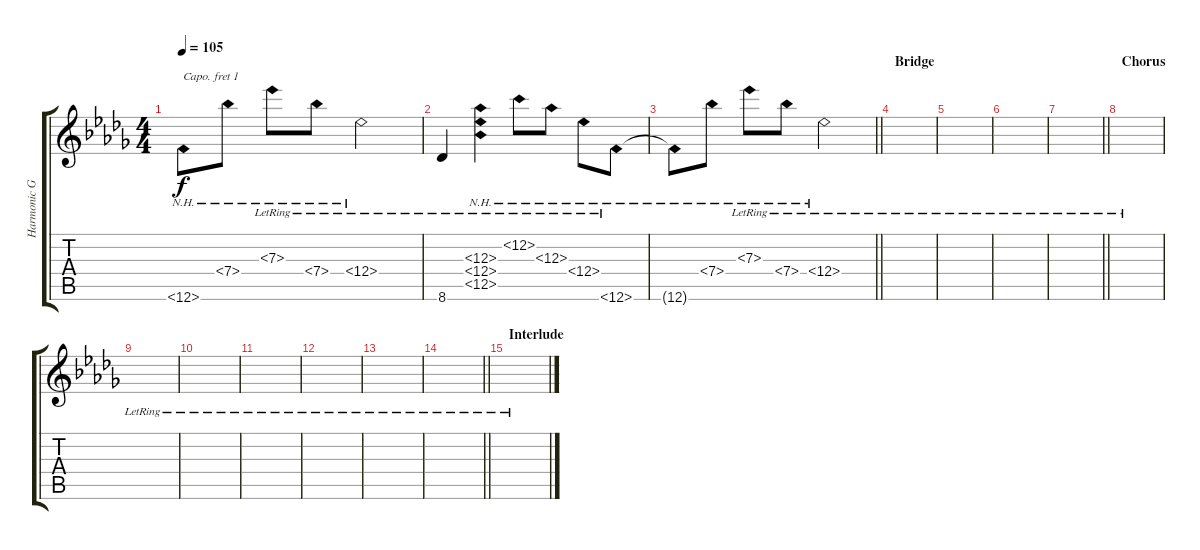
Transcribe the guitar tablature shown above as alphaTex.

\track ("Harmonic Guitar" "Harmonic G") {instrument acousticguitarsteel}
\staff {score tabs}
\capo 1
\tuning (E4 B3 G3 D3 A2 E2) {hide}
\ts (4 4)
\tempo 105
\clef g2
\ks db
12.6{nh t}.8{dy f} 7.4{nh}.8 7.3{nh lr}.8 7.4{nh lr}.8 12.4{nh lr}.2 |
8.6{lr}.4 (12.3{nh lr} 12.4{nh lr} 12.5{nh lr}).4 12.2{nh lr}.8 12.3{nh lr}.8 12.4{nh lr}.8 12.6{nh lr}.8 |
\barLineRight lightlight
12.6{nh t}.8 7.4{nh}.8 7.3{nh lr}.8 7.4{nh lr}.8 12.4{nh lr}.2 |
\section ("" "Bridge")
|
|
|
\barLineRight lightlight
|
\section ("" "Chorus")
|
|
|
|
|
|
\barLineRight lightlight
|
\section ("" "Interlude")
